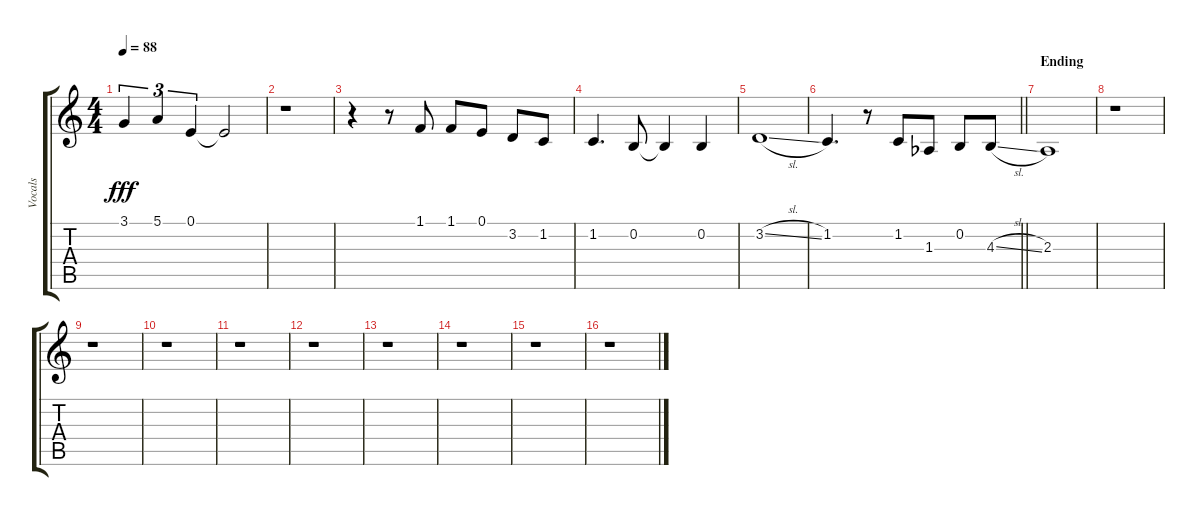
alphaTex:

\track ("Vocals" "Vocals") {instrument voiceoohs}
\staff {score tabs}
\tuning (E4 B3 G3 D3 A2 E2) {hide}
\ts (4 4)
\tempo 88
\clef g2
\ks c
3.1.4{tu (3 2) dy fff} 5.1.4{tu (3 2)} 0.1.4{tu (3 2)} 0.1{t}.2 |
r.1 |
r.4 r.8 1.1.8 1.1.8 0.1.8 3.2.8 1.2.8 |
1.2.4{d} 0.2.8 0.2{t}.4 0.2.4 |
3.2{sl}.1 |
\barLineRight lightlight
1.2.4{d} r.8 1.2.8 1.3{acc b}.8 0.2.8 4.3{sl}.8 |
\section ("" "Ending")
2.3.1 |
r.1 |
r.1 |
r.1 |
r.1 |
r.1 |
r.1 |
r.1 |
r.1 |
r.1
